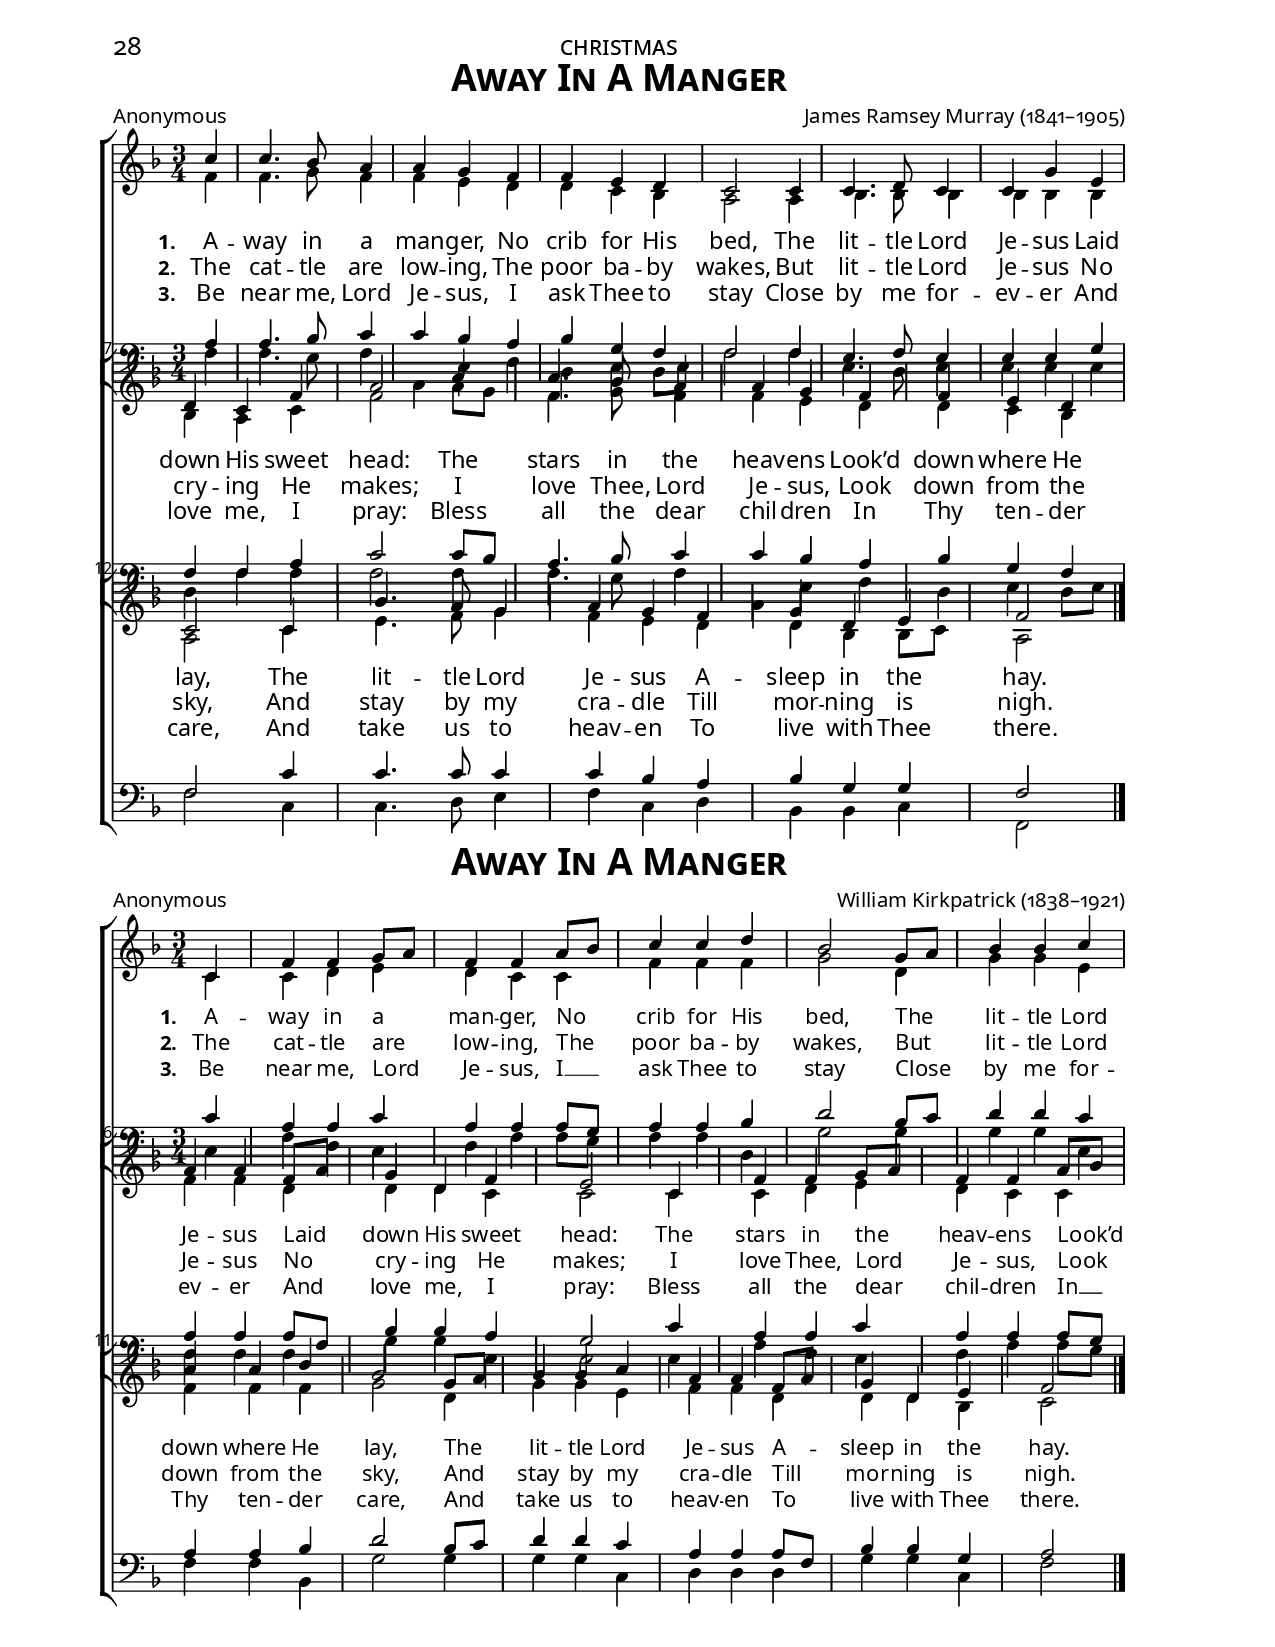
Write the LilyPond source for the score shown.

\version "2.14.2"
\include "util.ly"
\header {
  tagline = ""%\markup { "from" \italic {ChristmasCarolMusic.org}}
}
\paper {
  print-all-headers = ##t
  paper-height = 11\in
  paper-width = 8.5\in
  indent = 0\in
  %system-system-spacing = #'((basic-distance . 10) (padding . 0))
  score-markup-spacing =
    #'((basic-distance . 0)
       (minimum-distance . 0)
       (padding . 0)
       (stretchability . 80))
  system-system-spacing =
    #'((basic-distance . 0)
       (minimum-distance . 0)
       (padding . -10)
       (stretchability . 100))
  markup-system-spacing =
    #'((basic-distance . 0)
       (minimum-distance . 0)
       (padding . 0)
       (stretchability . 0))
  last-bottom-spacing =
    #'((basic-distance . 0)
       (minimum-distance . 0)
       (padding . 0)
       (stretchability . 0))
%{IF_LESSER
  markup-system-spacing #'stretchability = 50
  top-markup-spacing #'stretchability = 30
  last-bottom-spacing #'stretchability = 60
%}%END_IF_LESSER
  ragged-last-bottom = ##f
  ragged-bottom = ##f
  two-sided = ##t
  inner-margin = 1\in
  outer-margin = 0.75\in
  top-margin = 0.26\in
  bottom-margin = 0.25\in
  first-page-number = #028
  print-first-page-number = ##t
  headerLine = \markup{\override #'(font-name . "Garamond Premier Pro") \smallCapsOldStyle"christmas"}
  oddHeaderMarkup = \markup\fill-line{
     \override #'(font-name . "Garamond Premier Pro")\abs-fontsize #12.5
     \combine 
        \fill-line{"" \on-the-fly #print-page-number-check-first
        \oldStylePageNum""
        }
        \fill-line{\headerLine}
  }
  evenHeaderMarkup = \markup {
     \override #'(font-name . "Garamond Premier Pro")\abs-fontsize #12.5
     \combine
        \on-the-fly #print-page-number-check-first
        \oldStylePageNum""
        \fill-line{\headerLine}
  }
}
#(set-global-staff-size 18) \paper{ #(define fonts (make-pango-font-tree "Garamond Premier Pro" "Garamond Premier Pro" "Garamond Premier Pro" (/ 18 20))) }
#(set-global-staff-size 17.8) \paper{ #(define fonts (make-pango-font-tree "Garamond Premier Pro" "Garamond Premier Pro" "Garamond Premier Pro" (/ 17.8 20))) }
%{IF_LESSER
#(set-global-staff-size 18) \paper{ #(define fonts (make-pango-font-tree "Garamond Premier Pro" "Garamond Premier Pro" "Garamond Premier Pro" (/ 18 20))) }
%}%END_IF_LESSER
global = {
  \key f \major
  \time 3/4
  \autoBeamOff
}

sopMusic = \relative c'' {
  \partial 4 c4 |
  c4. bes8 a4 |
  a g f |
  f e d |
  c2 c4 |
  c4. d8 c4 |
  
  c g' e |
  d c f |
  a2 c4 |
  c4. bes8 a4 |
  \slurDashed a g f |
  
  f e d |
  c2 c4 |
  bes'4. a8 g4 |
  a g f |
  g d e |
  \partial 2 f2 \bar "|."
%{IF_LESSER
\pageBreak
%}%END_IF_LESSER
}
sopWords = \lyricmode {
  
}

altoMusic = \relative c' {
  f4 |
  f4. g8 f4 |
  f e d |
  d c bes |
  a2 a4 |
  bes4. bes8 bes4 |
  
  bes bes bes |
  bes a c |
  f2 a8[ g] |
  f4. g8 f4 |
  f e d |
  
  d c bes |
  a2 c4 |
  e4. f8 g4 |
  f e d |
  d bes bes8[ c] |
  a2 \bar "|."
}
altoWords = \lyricmode {
  \dropLyricsIV
  \set stanza = #"1. "
  A -- way in a man -- ger,
  No crib for His bed,
  The lit -- tle Lord Je -- sus
  Laid down His sweet head:
  The stars in the heav -- ens
  Look’d down where He lay,
  The lit -- tle Lord Je -- sus
  A -- sleep in the hay.
}
altoWordsII = \lyricmode {
  \dropLyricsIV
  \set stanza = #"2. "
  The cat -- tle are low -- ing,
  The poor ba -- by wakes,
  But lit -- tle Lord Je -- sus
  No cry -- ing He makes;
  I love Thee, Lord Je -- sus,
  Look down from the sky,
  And stay by my cra -- dle
  Till mor -- ning is nigh.
}
altoWordsIII = \lyricmode {
  \dropLyricsIV
  \set stanza = #"3. "
  Be near me, Lord Je -- sus,
  I ask Thee to stay
  Close by me for -- ev -- er
  And love me, I pray:
  Bless all the dear chil -- dren
  In Thy ten -- der care,
  And take us to heav -- en
  To live with Thee there.
}
altoWordsIV = \lyricmode {
}

tenorMusic = \relative c {
  a'4 |
  a4. bes8 c4 |
  c bes a |
  bes g f |
  f2 f4 |
  e4. f8 e4 |
  
  e e g |
  f f a |
  c2 c8[ bes] |
  a4. bes8 c4 |
  c bes a |
  
  bes g f |
  f2 c'4 |
  c4. c8 c4 |
  c bes a |
  bes g g |
  f2 \bar "|."
}
tenorWords = \lyricmode {

}

bassMusic = \relative c {
  f4 |
  f4. e8 f4 |
  f,4 c' d |
  bes c bes8[ c] |
  f2 f4 |
  c4. bes8 c4 |
  
  c c c |
  bes f' f |
  f2 f4 |
  f4. e8 f4 |
  f, c' d |
  
  bes c bes8[ c] |
  f2 c4 |
  c4. d8 e4 |
  f c d |
  bes bes c4 |
  f,2 \bar "|."
}
bassWords = \lyricmode {

}

\score {
  <<
   \new ChoirStaff <<
%    \new Lyrics = sopranos \with { \override VerticalAxisGroup #'nonstaff-relatedstaff-spacing = #'((basic-distance . 1)) }
    \new Staff = women <<
      \new Voice = "sopranos" { \voiceOne << \global \sopMusic >> }
      \new Voice = "altos" { \voiceTwo << \global \altoMusic >> }
    >>
    \new Lyrics \with { alignAboveContext = #"women" } \lyricsto "sopranos" \sopWords
    \new Lyrics = "altosIV"  \with { alignBelowContext = #"women" } \lyricsto "sopranos" \altoWordsIV
    \new Lyrics = "altosIII"  \with { alignBelowContext = #"women" } \lyricsto "sopranos" \altoWordsIII
    \new Lyrics = "altosII"  \with { alignBelowContext = #"women" } \lyricsto "sopranos" \altoWordsII
    \new Lyrics = "altos"  \with { alignBelowContext = #"women" } \lyricsto "sopranos" \altoWords
   \new Staff = men <<
      \clef bass
      \new Voice = "tenors" { \voiceOne << \global \tenorMusic >> }
      \new Voice = "basses" { \voiceTwo << \global \bassMusic >> }
    >>
    \new Lyrics \with { alignAboveContext = #"men" \override VerticalAxisGroup #'nonstaff-relatedstaff-spacing = #'((basic-distance . 1)) } \lyricsto "tenors" \tenorWords
    \new Lyrics \with { alignBelowContext = #"men" \override VerticalAxisGroup #'nonstaff-relatedstaff-spacing = #'((basic-distance . 1)) } \lyricsto "basses" \bassWords
  >>
%    \new PianoStaff << \new Staff { \new Voice { \pianoRH } } \new Staff { \clef "bass" \pianoLH } >>
  >>
  \layout {
  \context {
    \Lyrics
    \override LyricText #'font-size = #1.3
  }
    %#(layout-set-staff-size 13)
    #(define fonts (make-pango-font-tree "Garamond Premier Pro" "Garamond Premier Pro" "Garamond Premier Pro" (/ 18 20)))
    #(define fonts (make-pango-font-tree "Garamond Premier Pro" "Garamond Premier Pro" "Garamond Premier Pro" (/ 17.8 20)))
%{IF_LESSER
#(define fonts (make-pango-font-tree "Garamond Premier Pro" "Garamond Premier Pro" "Garamond Premier Pro" (/ 18 20)))
%}%END_IF_LESSER
    \context {
      \Score
      \override SpacingSpanner #'base-shortest-duration = #(ly:make-moment 1 2)
      \override SpacingSpanner #'common-shortest-duration = #(ly:make-moment 1 2)
    }
    \context {
      % Remove all empty staves
      % \Staff \RemoveEmptyStaves \override VerticalAxisGroup #'remove-first = ##t
    }
    \context {
      \Lyrics
      \override LyricText #'X-offset = #center-on-word
    }
  }
  \header {
    title = \markup{\override #'(font-name . "Garamond Premier Pro Semibold"){ \abs-fontsize #18 \smallCapsOldStyle"Away In A Manger"}}
    poet = \markup\oldStyleNum"Anonymous"
    composer = \markup\oldStyleNum"James Ramsey Murray (1841–1905)"
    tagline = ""%\markup { "from" \italic {ChristmasCarolMusic.org}}
  }
}





























global = {
  \key f \major
  \time 3/4
  \autoBeamOff
}

sopMusic = \relative c' {
  \partial 4 c4 |
  f f g8[ a] |
  f4 f a8[ bes] |
  c4 c d |
  bes2 g8[ a] |
  bes4 bes c |
  
  a a f8[ a] |
  g4 d f |
  e2 \bar"" c4 |
  f f g8[ a] |
  f4 f a8[ bes] |
  
  c4 c d |
  bes2 g8[ a] |
  bes4 bes c |
  a4 a f8[ a] |
  g4 d e |
  f2 \bar "|."
}
sopWords = \lyricmode {
  
}

altoMusic = \relative c' {
  c4 |
  c d e |
  d c c |
  f4 f f |
  g2 d4 |
  g g e |
  f f d |
  
  d d c 
  c2 c4 |
  c d e |
  d c c |
  f4 f f |
  g2 d4 |
  g g e |
  f f d |
  d d bes |
  c2 \bar"|."
}
altoWords = \lyricmode {
  \dropLyricsIV
  \set stanza = #"1. "
  A -- way in a  man -- ger,
  No crib for His bed,
  The lit -- tle Lord Je -- sus
  Laid down His sweet head:
  The stars in the heav -- ens
  Look’d down where He lay,
  The lit -- tle Lord Je -- sus
  A -- sleep in the hay.
}
altoWordsII = \lyricmode {
  \dropLyricsIV
  \set stanza = #"2. "
  The cat -- tle are low -- ing,
  The poor ba -- by wakes,
  But lit -- tle Lord Je -- sus
  No cry -- ing He makes;
  I love Thee, Lord Je -- sus,
  Look down from the sky,
  And stay by my cra -- dle
  Till mor -- ning is nigh.
}
altoWordsIII = \lyricmode {
  \dropLyricsIV
  \set stanza = #"3. "
  Be near me, Lord Je -- sus,
  I __ ask Thee to stay
  Close by me for -- ev -- er
  And love me, I pray:
  Bless all the dear chil -- dren
  In __ Thy ten -- der care,
  And take us to heav -- en
  To live with Thee there.
}
altoWordsIV = \lyricmode {
}

tenorMusic = \relative c' {
  c4 |
  a a c |
  a a a8[ g] |
  a4 a bes |
  d2 bes8[ c] |
  d4 d c |
  a a a8[ f] |
  
  bes4 bes a |
  g2 c4 |
  a a c |
  a a a8[ g] |
  a4 a bes |
  d2 bes8[ c] |
  d4 d c |
  a a a8[ f] |
  bes4 bes g |
  a2 \bar"|."
}
tenorWords = \lyricmode {

}

bassMusic = \relative c {
  c4 |
  f d c |
  d f f8[ e] |
  f4 f bes, |
  g'2 g4 |
  g g c, |
  d d d |
  
  g g c, |
  c2 c4 |
  f d c |
  d f f8[ e] |
  f4 f bes, |
  g'2 g4 |
  g g c, |
  d d d |
  g g c, |
  f2 \bar"|."
}
bassWords = \lyricmode {

}

\score {
  <<
   \new ChoirStaff <<
%    \new Lyrics = sopranos \with { \override VerticalAxisGroup #'nonstaff-relatedstaff-spacing = #'((basic-distance . 1)) }
    \new Staff = women <<
      \new Voice = "sopranos" { \voiceOne << \global \sopMusic >> }
      \new Voice = "altos" { \voiceTwo << \global \altoMusic >> }
    >>
    \new Lyrics \with { alignAboveContext = #"women" } \lyricsto "sopranos" \sopWords
    \new Lyrics = "altosIV"  \with { alignBelowContext = #"women" } \lyricsto "sopranos" \altoWordsIV
    \new Lyrics = "altosIII"  \with { alignBelowContext = #"women" } \lyricsto "sopranos" \altoWordsIII
    \new Lyrics = "altosII"  \with { alignBelowContext = #"women" } \lyricsto "sopranos" \altoWordsII
    \new Lyrics = "altos"  \with { alignBelowContext = #"women" } \lyricsto "sopranos" \altoWords
   \new Staff = men <<
      \clef bass
      \new Voice = "tenors" { \voiceOne << \global \tenorMusic >> }
      \new Voice = "basses" { \voiceTwo << \global \bassMusic >> }
    >>
    \new Lyrics \with { alignAboveContext = #"men" \override VerticalAxisGroup #'nonstaff-relatedstaff-spacing = #'((basic-distance . 1)) } \lyricsto "tenors" \tenorWords
    \new Lyrics \with { alignBelowContext = #"men" \override VerticalAxisGroup #'nonstaff-relatedstaff-spacing = #'((basic-distance . 1)) } \lyricsto "basses" \bassWords
  >>
%    \new PianoStaff << \new Staff { \new Voice { \pianoRH } } \new Staff { \clef "bass" \pianoLH } >>
  >>
  \layout {
  \context {
    \Lyrics
    \override LyricText #'font-size = #1.3
  }
    %#(layout-set-staff-size 13)
    #(define fonts (make-pango-font-tree "Garamond Premier Pro" "Garamond Premier Pro" "Garamond Premier Pro" (/ 18 20)))
    #(define fonts (make-pango-font-tree "Garamond Premier Pro" "Garamond Premier Pro" "Garamond Premier Pro" (/ 17.8 20)))
%{IF_LESSER
#(define fonts (make-pango-font-tree "Garamond Premier Pro" "Garamond Premier Pro" "Garamond Premier Pro" (/ 18 20)))
%}%END_IF_LESSER
    \context {
      \Score
      \override SpacingSpanner #'base-shortest-duration = #(ly:make-moment 1 2)
      \override SpacingSpanner #'common-shortest-duration = #(ly:make-moment 1 2)
    }
    \context {
      % Remove all empty staves
      % \Staff \RemoveEmptyStaves \override VerticalAxisGroup #'remove-first = ##t
    }
\context {\Lyrics \override LyricText #'font-size = #0.7 }
%6.14g    \context {\Lyrics \override LyricText #'font-size = #0.7 }
%6x9 \context {\Lyrics\override LyricText #'font-size = #1.2 }
    \context {
      \Lyrics
      \override LyricText #'X-offset = #center-on-word
    }
  }
  \header {
    title = \markup{\override #'(font-name . "Garamond Premier Pro Semibold"){ \abs-fontsize #18 \smallCapsOldStyle"Away In A Manger"}}
    poet = \markup\oldStyleNum"Anonymous"
    composer = \markup\oldStyleNum"William Kirkpatrick (1838–1921)"
  }
}

